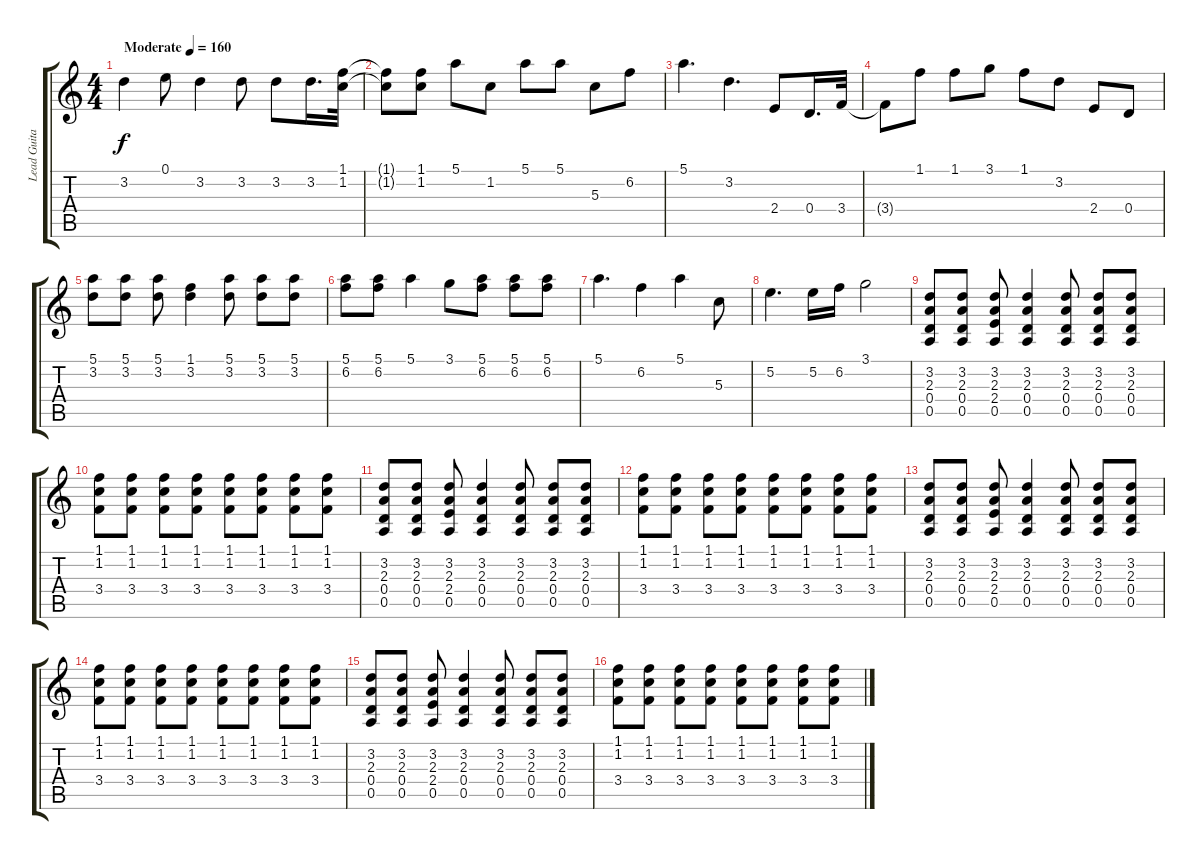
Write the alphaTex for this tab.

\track ("Lead Guitar" "Lead Guita") {instrument distortionguitar}
\staff {score tabs}
\tuning (E4 B3 G3 D3 A2 E2) {hide}
\ts (4 4)
\tempo (160 "Moderate")
\clef g2
\ks c
3.2.4{dy f instrument distortionguitar} 0.1.8 3.2.4 3.2.8 3.2.8 3.2.16{d} (1.1 1.2).32 |
(1.1{t} 1.2{t}).8 (1.1 1.2).8 5.1.8 1.2.8 5.1.8 5.1.8 5.3.8 6.2.8 |
5.1.4{d} 3.2.4{d} 2.4.8 0.4.16{d} 3.4.32 |
3.4{t}.8 1.1.8 1.1.8 3.1.8 1.1.8 3.2.8 2.4.8 0.4.8 |
(5.1 3.2).8 (5.1 3.2).8 (5.1 3.2).8 (1.1 3.2).4 (5.1 3.2).8 (5.1 3.2).8 (5.1 3.2).8 |
(5.1 6.2).8 (5.1 6.2).8 5.1.4 3.1.8 (5.1 6.2).8 (5.1 6.2).8 (5.1 6.2).8 |
5.1.4{d} 6.2.4 5.1.4 5.3.8 |
5.2.4{d} 5.2.16 6.2.16 3.1.2 |
(3.2 2.3 0.4 0.5).8 (3.2 2.3 0.4 0.5).8 (3.2 2.3 2.4 0.5).8 (3.2 2.3 0.4 0.5).4 (3.2 2.3 0.4 0.5).8 (3.2 2.3 0.4 0.5).8 (3.2 2.3 0.4 0.5).8 |
(1.1 1.2 3.4).8 (1.1 1.2 3.4).8 (1.1 1.2 3.4).8 (1.1 1.2 3.4).8 (1.1 1.2 3.4).8 (1.1 1.2 3.4).8 (1.1 1.2 3.4).8 (1.1 1.2 3.4).8 |
(3.2 2.3 0.4 0.5).8 (3.2 2.3 0.4 0.5).8 (3.2 2.3 2.4 0.5).8 (3.2 2.3 0.4 0.5).4 (3.2 2.3 0.4 0.5).8 (3.2 2.3 0.4 0.5).8 (3.2 2.3 0.4 0.5).8 |
(1.1 1.2 3.4).8 (1.1 1.2 3.4).8 (1.1 1.2 3.4).8 (1.1 1.2 3.4).8 (1.1 1.2 3.4).8 (1.1 1.2 3.4).8 (1.1 1.2 3.4).8 (1.1 1.2 3.4).8 |
(3.2 2.3 0.4 0.5).8 (3.2 2.3 0.4 0.5).8 (3.2 2.3 2.4 0.5).8 (3.2 2.3 0.4 0.5).4 (3.2 2.3 0.4 0.5).8 (3.2 2.3 0.4 0.5).8 (3.2 2.3 0.4 0.5).8 |
(1.1 1.2 3.4).8 (1.1 1.2 3.4).8 (1.1 1.2 3.4).8 (1.1 1.2 3.4).8 (1.1 1.2 3.4).8 (1.1 1.2 3.4).8 (1.1 1.2 3.4).8 (1.1 1.2 3.4).8 |
(3.2 2.3 0.4 0.5).8 (3.2 2.3 0.4 0.5).8 (3.2 2.3 2.4 0.5).8 (3.2 2.3 0.4 0.5).4 (3.2 2.3 0.4 0.5).8 (3.2 2.3 0.4 0.5).8 (3.2 2.3 0.4 0.5).8 |
(1.1 1.2 3.4).8 (1.1 1.2 3.4).8 (1.1 1.2 3.4).8 (1.1 1.2 3.4).8 (1.1 1.2 3.4).8 (1.1 1.2 3.4).8 (1.1 1.2 3.4).8 (1.1 1.2 3.4).8
